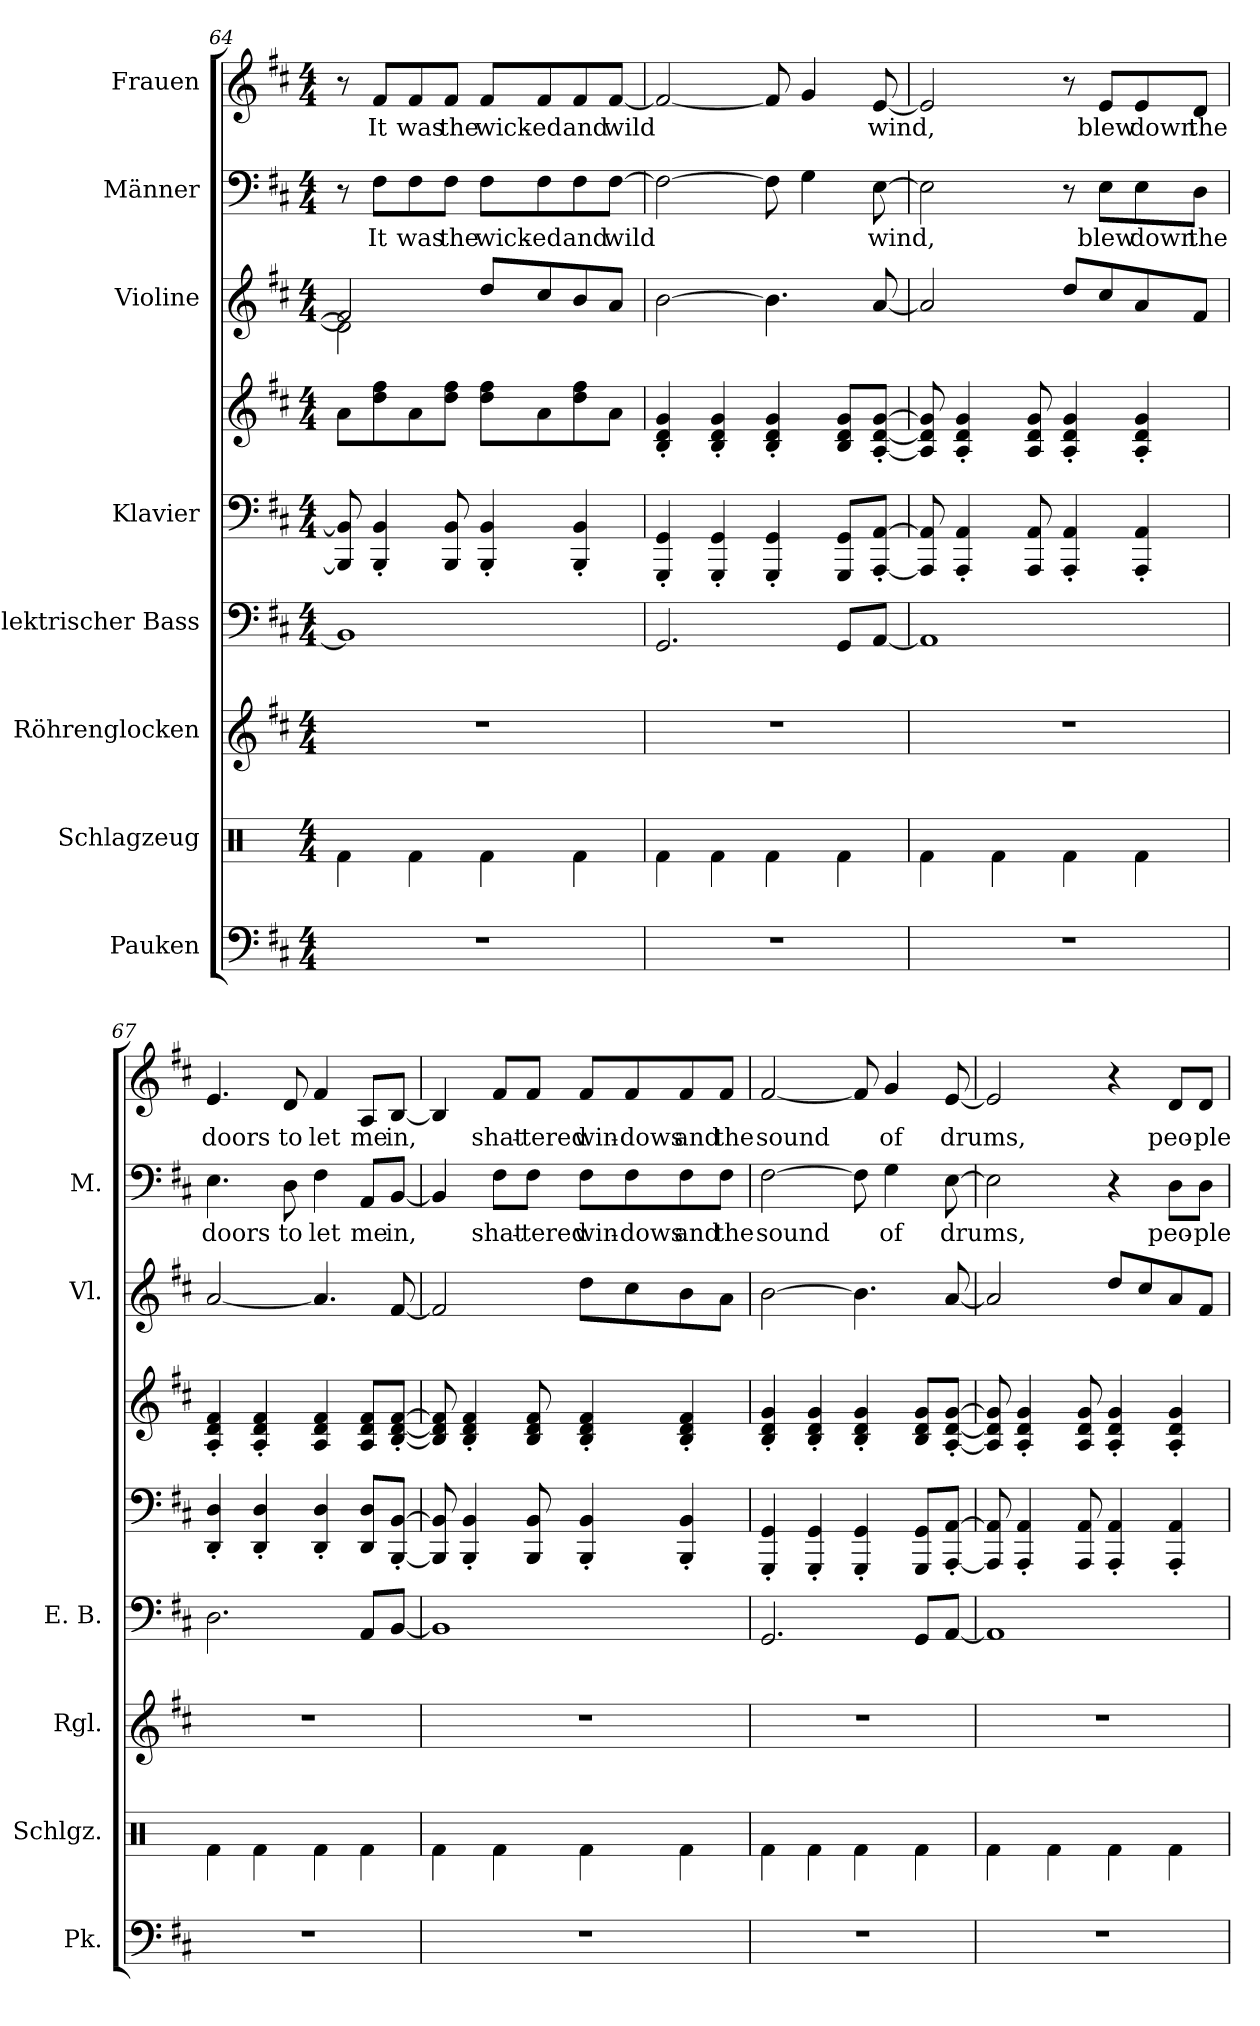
**kern	**kern	**kern	**kern	**kern	**kern	**kern	**kern	**text	**kern	**text
*part8	*part7	*part6	*part5	*part4	*part4	*part3	*part2	*part2	*part1	*part1
*staff9	*staff8	*staff7	*staff6	*staff5	*staff4	*staff3	*staff2	*staff2	*staff1	*staff1
*I"Pauken	*I"Schlagzeug	*I"Röhrenglocken	*I"Elektrischer Bass	*I"Klavier	*	*I"Violine	*I"Männer	*	*I"Frauen	*
*I'Pk.	*I'Schlgz.	*I'Rgl.	*I'E. B.	*	*	*I'Vl.	*I'M.	*	*	*
*clefF4	*clefX	*clefG2	*clefF4	*clefF4	*clefG2	*clefG2	*clefF4	*	*clefG2	*
*	*	*	*ITrd7c12	*	*	*	*	*	*	*
*k[f#c#]	*k[]	*k[f#c#]	*k[f#c#]	*k[f#c#]	*k[f#c#]	*k[f#c#]	*k[f#c#]	*	*k[f#c#]	*
*M4/4	*M4/4	*M4/4	*M4/4	*M4/4	*M4/4	*M4/4	*M4/4	*	*M4/4	*
=64	=64	=64	=64	=64	=64	=64	=64	=64	=64	=64
*	*	*	*	*	*	*^	*	*	*	*
1r	4Rf\	1r	1BBB]	8BBB/] 8BB/]	8a\L	2d\]	2f#/]	8r	.	8r	.
!	!	!	!	!	!	!	!	!	!LO:LY:b	!	!LO:LY:b
.	.	.	.	4BBB/' 4BB/'	8dd\ 8ff#\	.	.	8F#\L	It	8f#/L	It
!	!	!	!	!	!	!	!	!	!LO:LY:b	!	!LO:LY:b
.	4Rf\	.	.	.	8a\	.	.	8F#\	was	8f#/	was
!	!	!	!	!	!	!	!	!	!LO:LY:b	!	!LO:LY:b
.	.	.	.	8BBB/ 8BB/	8dd\ 8ff#\J	.	.	8F#\J	the	8f#/J	the
!	!	!	!	!	!	!	!	!	!LO:LY:b	!	!LO:LY:b
.	4Rf\	.	.	4BBB/' 4BB/'	8dd\ 8ff#\L	8dd/L	2ryy	8F#\L	wick-	8f#/L	wick-
!	!	!	!	!	!	!	!	!	!LO:LY:b	!	!LO:LY:b
.	.	.	.	.	8a\	8cc#/	.	8F#\	-ed	8f#/	-ed
!	!	!	!	!	!	!	!	!	!LO:LY:b	!	!LO:LY:b
.	4Rf\	.	.	4BBB/' 4BB/'	8dd\ 8ff#\	8b/	.	8F#\	and	8f#/	and
!	!	!	!	!	!	!	!	!	!LO:LY:b	!	!LO:LY:b
.	.	.	.	.	8a\J	8a/J	.	[8F#\J	wild	[8f#/J	wild
*	*	*	*	*	*	*v	*v	*	*	*	*
=65	=65	=65	=65	=65	=65	=65	=65	=65	=65	=65
1r	4Rf\	1r	2.GGG/	4GGG/' 4GG/'	4B/' 4d/' 4g/'	[2b\	2F#\_	.	2f#/_	.
.	4Rf\	.	.	4GGG/' 4GG/'	4B/' 4d/' 4g/'	.	.	.	.	.
.	4Rf\	.	.	4GGG/' 4GG/'	4B/' 4d/' 4g/'	4.b\]	8F#\]	.	8f#/]	.
.	.	.	.	.	.	.	4G\	.	4g/	.
.	4Rf\	.	8GGG/L	8GGG/ 8GG/L	8B/ 8d/ 8g/L	.	.	.	.	.
!	!	!	!	!	!	!	!	!LO:LY:b	!	!LO:LY:b
.	.	.	[8AAA/J	[8AAA/' [8AA/'J	[8A/' [8d/' [8g/'J	[8a/	[8E\	wind,	[8e/	wind,
=66	=66	=66	=66	=66	=66	=66	=66	=66	=66	=66
1r	4Rf\	1r	1AAA]	8AAA/] 8AA/]	8A/] 8d/] 8g/]	2a/]	2E\]	.	2e/]	.
.	.	.	.	4AAA/' 4AA/'	4A/' 4d/' 4g/'	.	.	.	.	.
.	4Rf\	.	.	.	.	.	.	.	.	.
.	.	.	.	8AAA/ 8AA/	8A/ 8d/ 8g/	.	.	.	.	.
.	4Rf\	.	.	4AAA/' 4AA/'	4A/' 4d/' 4g/'	8dd/L	8r	.	8r	.
!	!	!	!	!	!	!	!	!LO:LY:b	!	!LO:LY:b
.	.	.	.	.	.	8cc#/	8E\L	blew	8e/L	blew
!	!	!	!	!	!	!	!	!LO:LY:b	!	!LO:LY:b
.	4Rf\	.	.	4AAA/' 4AA/'	4A/' 4d/' 4g/'	8a/	8E\	down	8e/	down
!	!	!	!	!	!	!	!	!LO:LY:b	!	!LO:LY:b
.	.	.	.	.	.	8f#/J	8D\J	the	8d/J	the
!!LO:LB:g=z
=67	=67	=67	=67	=67	=67	=67	=67	=67	=67	=67
!	!	!	!	!	!	!	!	!LO:LY:b	!	!LO:LY:b
1r	4Rf\	1r	2.DD\	4DD/' 4D/'	4A/' 4d/' 4f#/'	[2a/	4.E\	doors	4.e/	doors
.	4Rf\	.	.	4DD/' 4D/'	4A/' 4d/' 4f#/'	.	.	.	.	.
!	!	!	!	!	!	!	!	!LO:LY:b	!	!LO:LY:b
.	.	.	.	.	.	.	8D\	to	8d/	to
!	!	!	!	!	!	!	!	!LO:LY:b	!	!LO:LY:b
.	4Rf\	.	.	4DD/' 4D/'	4A/ 4d/ 4f#/	4.a/]	4F#\	let	4f#/	let
!	!	!	!	!	!	!	!	!LO:LY:b	!	!LO:LY:b
.	4Rf\	.	8AAA/L	8DD/ 8D/L	8A/ 8d/ 8f#/L	.	8AA/L	me	8A/L	me
!	!	!	!	!	!	!	!	!LO:LY:b	!	!LO:LY:b
.	.	.	[8BBB/J	[8BBB/' [8BB/'J	[8B/' [8d/' [8f#/'J	[8f#/	[8BB/J	in,	[8B/J	in,
=68	=68	=68	=68	=68	=68	=68	=68	=68	=68	=68
1r	4Rf\	1r	1BBB]	8BBB/] 8BB/]	8B/] 8d/] 8f#/]	2f#/]	4BB/]	.	4B/]	.
.	.	.	.	4BBB/' 4BB/'	4B/' 4d/' 4f#/'	.	.	.	.	.
!	!	!	!	!	!	!	!	!LO:LY:b	!	!LO:LY:b
.	4Rf\	.	.	.	.	.	8F#\L	shat-	8f#/L	shat-
!	!	!	!	!	!	!	!	!LO:LY:b	!	!LO:LY:b
.	.	.	.	8BBB/ 8BB/	8B/ 8d/ 8f#/	.	8F#\J	-tered	8f#/J	-tered
!	!	!	!	!	!	!	!	!LO:LY:b	!	!LO:LY:b
.	4Rf\	.	.	4BBB/' 4BB/'	4B/' 4d/' 4f#/'	8dd\L	8F#\L	win-	8f#/L	win-
!	!	!	!	!	!	!	!	!LO:LY:b	!	!LO:LY:b
.	.	.	.	.	.	8cc#\	8F#\	-dows	8f#/	-dows
!	!	!	!	!	!	!	!	!LO:LY:b	!	!LO:LY:b
.	4Rf\	.	.	4BBB/' 4BB/'	4B/' 4d/' 4f#/'	8b\	8F#\	and	8f#/	and
!	!	!	!	!	!	!	!	!LO:LY:b	!	!LO:LY:b
.	.	.	.	.	.	8a\J	8F#\J	the	8f#/J	the
=69	=69	=69	=69	=69	=69	=69	=69	=69	=69	=69
!	!	!	!	!	!	!	!	!LO:LY:b	!	!LO:LY:b
1r	4Rf\	1r	2.GGG/	4GGG/' 4GG/'	4B/' 4d/' 4g/'	[2b\	[2F#\	sound	[2f#/	sound
.	4Rf\	.	.	4GGG/' 4GG/'	4B/' 4d/' 4g/'	.	.	.	.	.
.	4Rf\	.	.	4GGG/' 4GG/'	4B/' 4d/' 4g/'	4.b\]	8F#\]	.	8f#/]	.
!	!	!	!	!	!	!	!	!LO:LY:b	!	!LO:LY:b
.	.	.	.	.	.	.	4G\	of	4g/	of
.	4Rf\	.	8GGG/L	8GGG/ 8GG/L	8B/ 8d/ 8g/L	.	.	.	.	.
!	!	!	!	!	!	!	!	!LO:LY:b	!	!LO:LY:b
.	.	.	[8AAA/J	[8AAA/' [8AA/'J	[8A/' [8d/' [8g/'J	[8a/	[8E\	drums,	[8e/	drums,
=70	=70	=70	=70	=70	=70	=70	=70	=70	=70	=70
1r	4Rf\	1r	1AAA]	8AAA/] 8AA/]	8A/] 8d/] 8g/]	2a/]	2E\]	.	2e/]	.
.	.	.	.	4AAA/' 4AA/'	4A/' 4d/' 4g/'	.	.	.	.	.
.	4Rf\	.	.	.	.	.	.	.	.	.
.	.	.	.	8AAA/ 8AA/	8A/ 8d/ 8g/	.	.	.	.	.
.	4Rf\	.	.	4AAA/' 4AA/'	4A/' 4d/' 4g/'	8dd/L	4r	.	4r	.
.	.	.	.	.	.	8cc#/	.	.	.	.
!	!	!	!	!	!	!	!	!LO:LY:b	!	!LO:LY:b
.	4Rf\	.	.	4AAA/' 4AA/'	4A/' 4d/' 4g/'	8a/	8D\L	peo-	8d/L	peo-
!	!	!	!	!	!	!	!	!LO:LY:b	!	!LO:LY:b
.	.	.	.	.	.	8f#/J	8D\J	-ple	8d/J	-ple
=	=	=	=	=	=	=	=	=	=	=
*-	*-	*-	*-	*-	*-	*-	*-	*-	*-	*-
